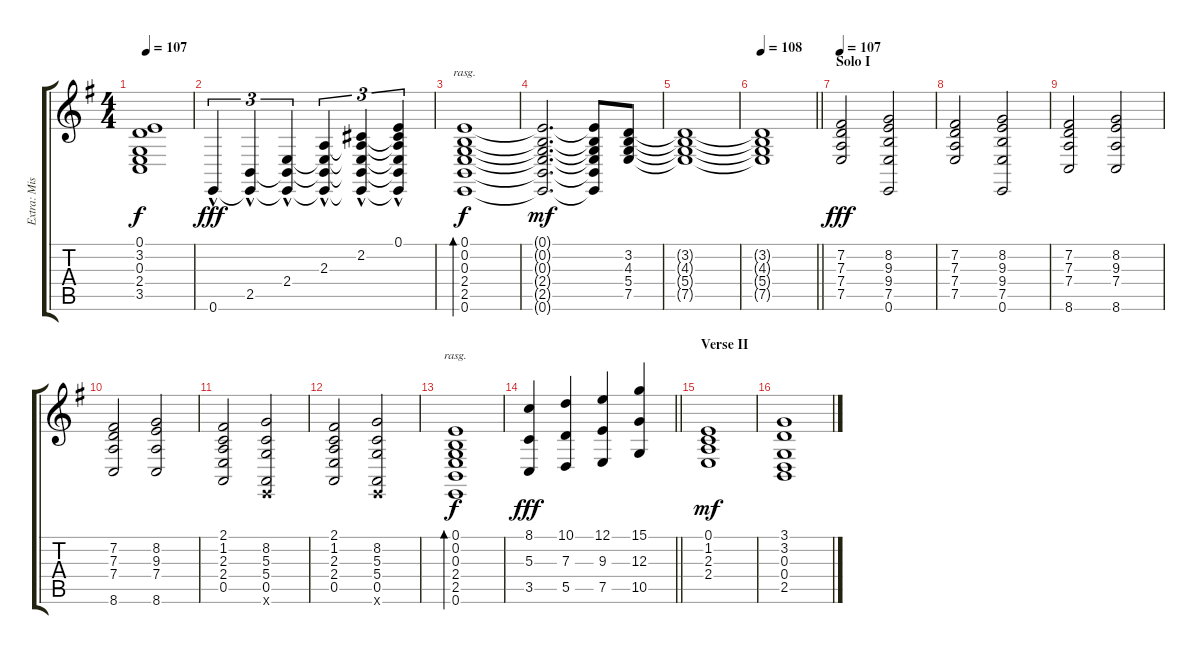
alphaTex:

\track ("Extra: Misc" "Extra: Mis") {instrument pad3polysynth}
\staff {score tabs}
\tuning (E4 B3 G3 D3 A2 E2) {hide}
\ts (4 4)
\tempo 107
\clef g2
\ks g
(0.1 3.2 0.3 2.4 3.5).1{dy f} |
0.6{hac}.4{tu (3 2) dy fff volume 16 balance 16 instrument reversecymbal} (2.5{hac} 0.6{t}).4{tu (3 2)} (2.4{hac} 2.5{t} 0.6{t}).4{tu (3 2)} (2.3{hac} 2.4{t} 2.5{t} 0.6{t}).4{tu (3 2) balance 0} (2.2{hac} 2.3{t} 2.4{t} 2.5{t} 0.6{t}).4{tu (3 2)} (0.1{hac} 2.2{t} 2.3{t} 2.4{t} 2.5{t} 0.6{t}).4{tu (3 2)} |
(0.1 0.2 0.3 2.4 2.5 0.6).1{bd 480 rasg ii dy f volume 10 instrument pad3polysynth} |
(0.1{t} 0.2{t} 0.3{t} 2.4{t} 2.5{t} 0.6{t}).2{d dy mf} (0.1{t} 0.2{t} 0.3{t} 2.4{t} 2.5{t} 0.6{t}).8 (3.2 4.3 5.4 7.5).8 |
(3.2{t} 4.3{t} 5.4{t} 7.5{t}).1 |
\tempo 108
\barLineRight lightlight
(3.2{t} 4.3{t} 5.4{t} 7.5{t}).1 |
\section ("" "Solo I")
\tempo 107
(7.2 7.3 7.4 7.5).2{dy fff} (8.2 9.3 9.4 7.5 0.6).2 |
(7.2 7.3 7.4 7.5).2 (8.2 9.3 9.4 7.5 0.6).2 |
(7.2 7.3 7.4 8.6).2 (8.2 9.3 7.4 8.6).2 |
(7.2 7.3 7.4 8.6).2 (8.2 9.3 7.4 8.6).2 |
(2.1 1.2 2.3 2.4 0.5).2 (8.2 5.3 5.4 0.5 0.6{x}).2 |
(2.1 1.2 2.3 2.4 0.5).2 (8.2 5.3 5.4 0.5 0.6{x}).2 |
(0.1 0.2 0.3 2.4 2.5 0.6).1{bd 480 rasg ii dy f} |
\barLineRight lightlight
(8.1 5.3 3.5).4{dy fff} (10.1 7.3 5.5).4 (12.1 9.3 7.5).4 (15.1 12.3 10.5).4 |
\section ("" "Verse II")
(0.1 1.2 2.3 2.4).1{dy mf} |
(3.1 3.2 0.3 0.4 2.5).1
